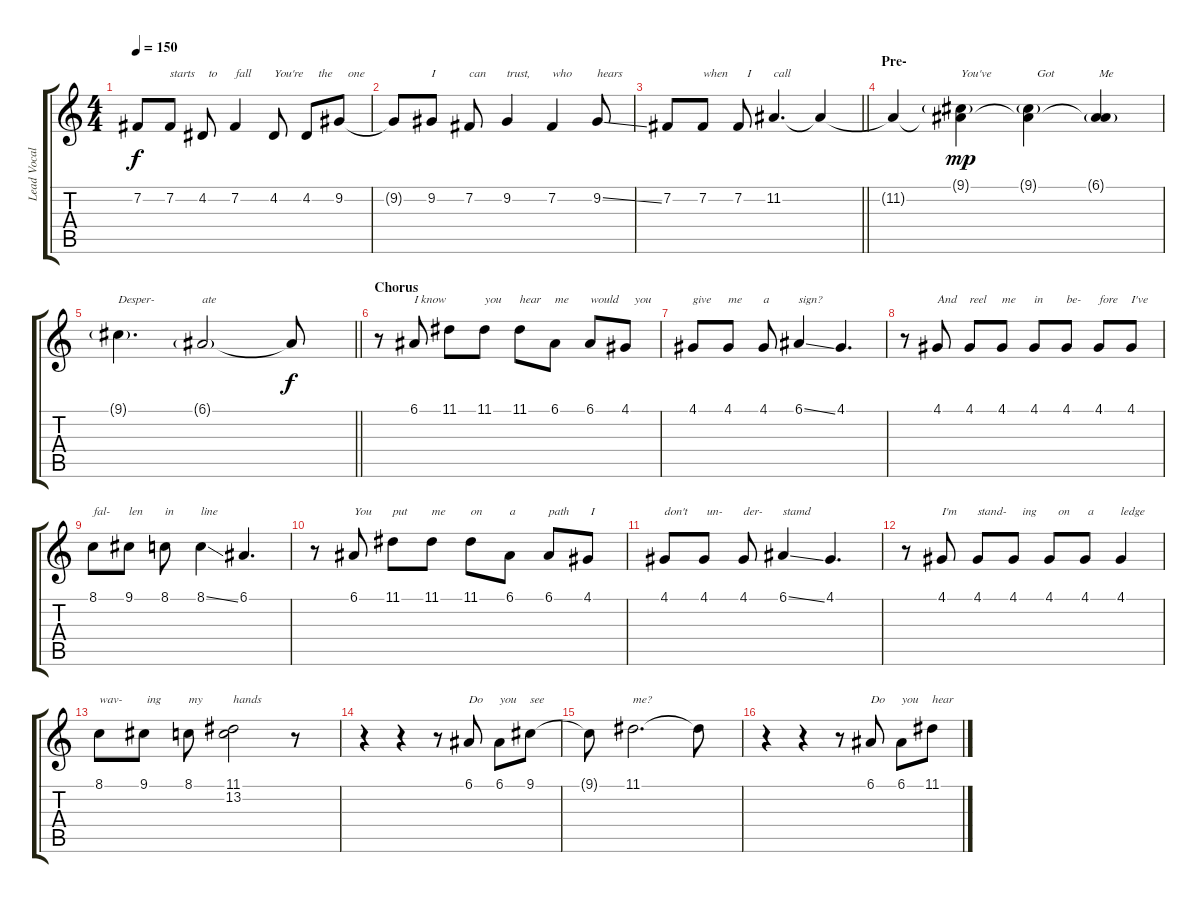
\track ("Lead Vocals" "Lead Vocal") {instrument lead1square}
\staff {score tabs}
\tuning (E4 B3 G3 D3 A2 E2) {hide}
\ts (4 4)
\tempo 150
\clef g2
\ks c
7.2{t}.8{dy f} 7.2.8{txt "starts"} 4.2.8{txt "  to"} 7.2.4{txt "fall"} 4.2.8{txt "You're"} 4.2.8{txt "    the"} 9.2.8{txt "   one"} |
9.2{t}.8 9.2.8{txt "I"} 7.2.8{txt "can"} 9.2.4{txt "trust,"} 7.2.4{txt "who"} 9.2{ss}.8{txt "hears"} |
\barLineRight lightlight
7.2.8 7.2.8{txt "when"} 7.2.8{txt "   I"} 11.2.4{d txt "call"} 11.2{t}.4 |
\section ("" "Pre-")
11.2{t}.4 (9.1{g} 11.2{t}).4{txt "You've" dy mp} (9.1{g} 11.2{t}).4{txt "   Got"} (6.1{g} 11.2{t}).4{txt " Me"} |
\barLineRight lightlight
9.1{g}.4{d txt "Desper-"} 6.1{g}.2{txt "ate"} 6.1{t}.8{dy f} |
\section ("" "Chorus")
r.8 6.1.8{txt "I know"} 11.1.8 11.1.8{txt "you"} 11.1.8{txt "hear"} 6.1.8{txt "me"} 6.1.8{txt "would"} 4.1.8{txt "   you"} |
4.1.8{txt "give"} 4.1.8{txt "me"} 4.1.8{txt "a"} 6.1{ss}.4{txt "sign?"} 4.1.4{d} |
r.8 4.1.8{txt "And"} 4.1.8{txt "reel"} 4.1.8{txt "me"} 4.1.8{txt "in"} 4.1.8{txt "be-"} 4.1.8{txt "fore"} 4.1.8{txt "I've"} |
8.1.8{txt "fal-"} 9.1.8{txt "len"} 8.1.8{txt "in"} 8.1{ss}.4{txt "line"} 6.1.4{d} |
r.8 6.1.8{txt "You"} 11.1.8{txt "put"} 11.1.8{txt "me"} 11.1.8{txt "on"} 6.1.8{txt "a"} 6.1.8{txt "path"} 4.1.8{txt " I"} |
4.1.8{txt "don't"} 4.1.8{txt " un-"} 4.1.8{txt "der-"} 6.1{ss}.4{txt "stamd"} 4.1.4{d} |
r.8 4.1.8{txt "I'm"} 4.1.8{txt "stand-"} 4.1.8{txt "   ing"} 4.1.8{txt "   on"} 4.1.8{txt " a"} 4.1.4{txt "ledge"} |
8.1.8{txt "wav-"} 9.1.8{txt " ing"} 8.1.8{txt "my"} (11.1 13.2).2{txt "hands"} r.8 |
r.4 r.4 r.8 6.1.8{txt "Do"} 6.1.8{txt "you"} 9.1.8{txt "see"} |
9.1{t}.8 11.1.2{d txt "me?"} 11.1{t}.8 |
r.4 r.4 r.8 6.1.8{txt "Do"} 6.1.8{txt "you"} 11.1.8{txt "hear"}
